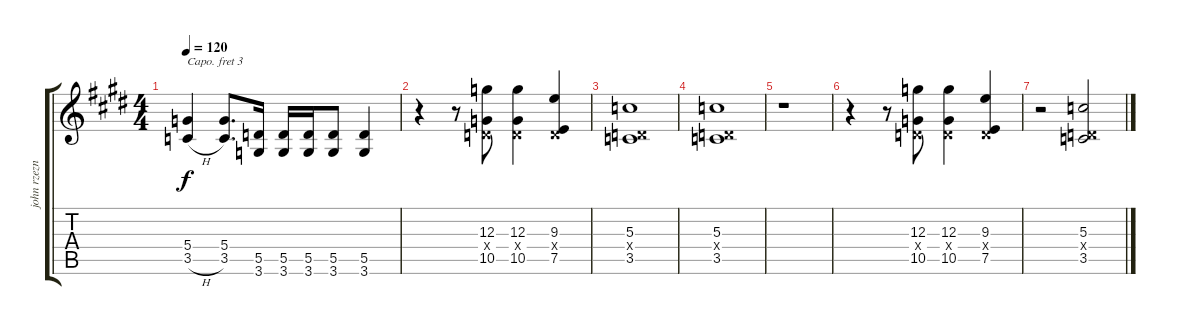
\track ("john rzeznik(guitar)" "john rzezn") {instrument distortionguitar}
\staff {score tabs}
\capo 3
\tuning (E4 A3 E3 B2 Gb2 Db2) {hide}
\ts (4 4)
\tempo 120
\clef g2
\ks e
(5.4 3.5{h}).4{dy f} (5.4 3.5).8{d} (5.5 3.6).16 (5.5 3.6).16 (5.5 3.6).16 (5.5 3.6).8 (5.5 3.6).4 |
r.4 r.8 (12.3 0.4{x} 10.5).8{volume 16} (12.3 0.4{x} 10.5).4 (9.3 0.4{x} 7.5).4 |
(5.3 0.4{x} 3.5).1 |
(5.3 0.4{x} 3.5).1 |
r.1 |
r.4 r.8 (12.3 0.4{x} 10.5).8 (12.3 0.4{x} 10.5).4 (9.3 0.4{x} 7.5).4 |
r.2 (5.3 0.4{x} 3.5).2
